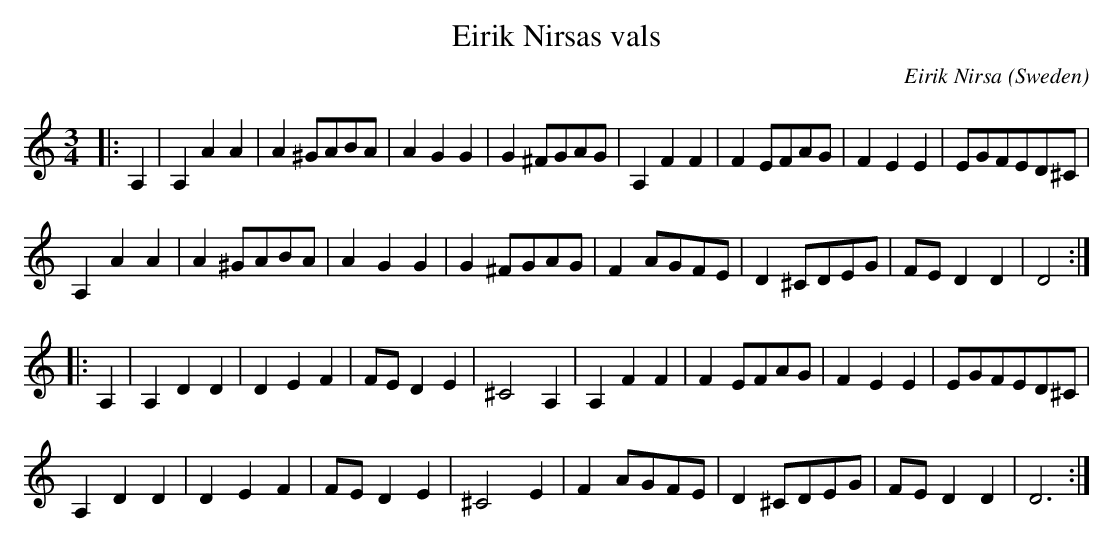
X:1
T:Eirik Nirsas vals
O:Sweden
M:3/4
C:Eirik Nirsa
K:DDor
|: A,2 | \
A,2 A2 A2 | A2 ^GABA | A2 G2 G2 | G2 ^FGAG |\
A,2 F2 F2 | F2 EFAG  | F2 E2 E2 | EGFED^C |
A,2 A2 A2 | A2 ^GABA | A2 G2 G2 | G2 ^FGAG |\
F2 AGFE   | D2 ^CDEG | FE D2 D2 | D4 :|
|: A,2 | \
A,2 D2 D2 | D2 E2 F2 | FE D2 E2 | ^C4 A,2 | \
A,2 F2 F2 | F2 EFAG  | F2 E2 E2 | EGFED^C |
A,2 D2 D2 | D2 E2 F2 | FE D2 E2 | ^C4 E2 |\
F2 AGFE   | D2 ^CDEG | FE D2 D2 | D6 :|**
